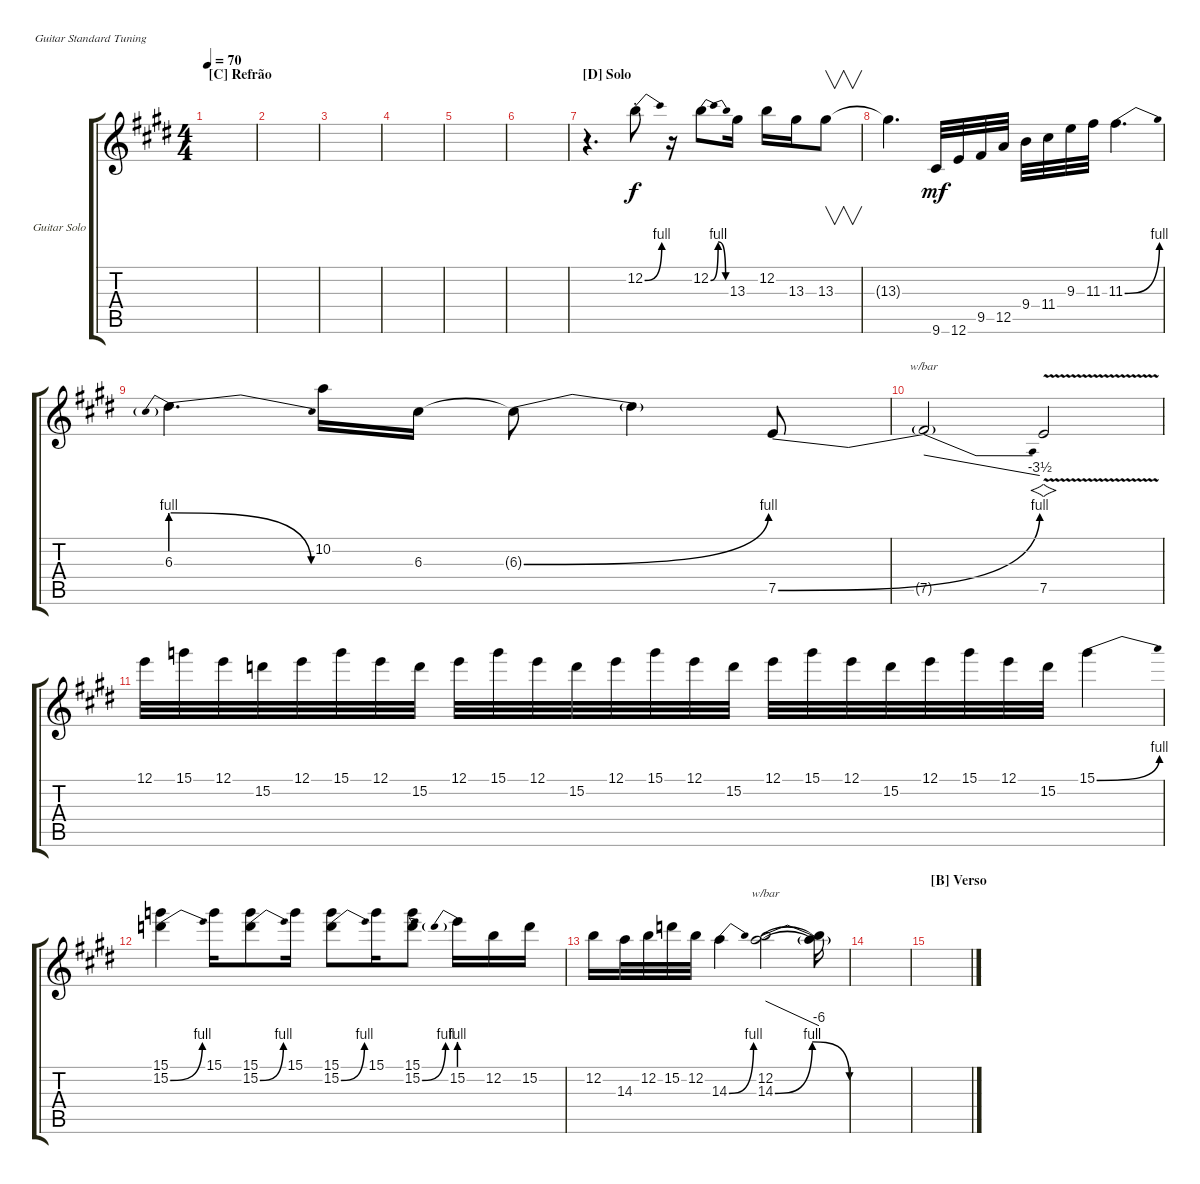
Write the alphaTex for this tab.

\defaultSystemsLayout 4
\bracketExtendMode groupsimilarinstruments
\firstSystemTrackNameOrientation horizontal
\otherSystemsTrackNameOrientation horizontal
\track ("Guitar Solo" "Guitar Solo") {instrument overdrivenguitar}
\staff {score tabs}
\tuning (E4 B3 G3 D3 A2 E2)
\ts (4 4)
\section ("C" "Refrão")
\tempo 70
\clef g2
\scale
0.5
\ks e
|
\scale
0.5 |
\scale
0.5 |
\scale
0.5 |
\scale
0.5 |
\scale
0.5 |
\section ("D" "Solo")
\scale
0.5 r.4{d} 12.2{be (bend 0 0 15 4) st}.8 r.16 12.2{be (bendrelease 0 0 10.2 4 20.4 4 30 0)}.8 13.3.16 12.2.16 13.3.16 13.3.8{v} |
\scale
0.5 13.3{t}.4{d} 9.6.32{dy mf} 12.6.32 9.5.32 12.5.32 9.4.32 11.4.32 9.3.32 11.3.32 11.3{be (bend 0 0 15 4)}.4{d} |
\scale
0.5 6.3{be (prebendrelease 0 4 30 0)}.4{d} 10.2.16 6.3.16 6.3{be (bend 0 0 15 4) t}.8 6.3{t}.4 7.5{be (bend 0 0 15 4)}.8 |
\scale
0.5 7.5{t}.2{tbe (dive default 0 0 47.4 -14)} 7.5{v}.2{vs} |
\scale
0.5 12.1.32 15.1.32 12.1.32 15.2.32 12.1.32 15.1.32 12.1.32 15.2.32 12.1.32 15.1.32 12.1.32 15.2.32 12.1.32 15.1.32 12.1.32 15.2.32 12.1.32 15.1.32 12.1.32 15.2.32 12.1.32 15.1.32 12.1.32 15.2.32 15.1{be (bend 0 0 15 4)}.4 |
\scale
0.5 (15.1 15.2{be (bend 0 0 15 4)}).4 15.1.16 (15.2{be (bend 0 0 15 4)} 15.1).8 15.1.16 (15.2{be (bend 0 0 15 4)} 15.1).8 15.1.16 (15.2{be (bend 0 0 15 4)} 15.1).8 15.2{be (prebend 0 4 60 4)}.16 12.2.16 15.2.16 |
\scale
0.5 12.2.16 14.3.32 12.2.32 15.2.32 12.2.32 14.3{be (bend 0 0 15 4)}.4 (14.3{be (bendrelease 0 0 10.2 4 43.8 4 46.8 0)} 12.2).2{tbe (dive default 0 0 43.8 -24)} (14.3{t} 12.2{t}).16 |
\scale
0.5 |
\section ("B" "Verso")
\scale
0.5 |
\scale
0.5
